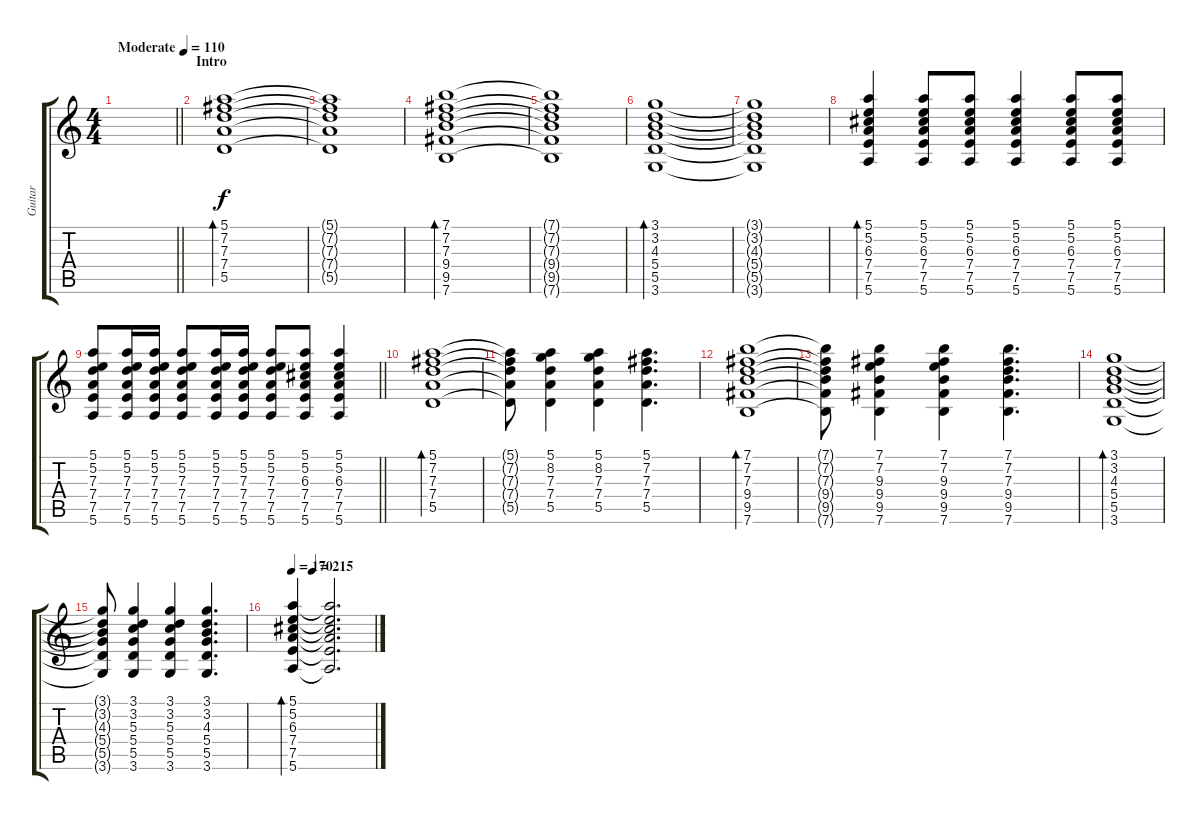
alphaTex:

\track ("Guitar" "Guitar") {instrument distortionguitar}
\staff {score tabs}
\tuning (E4 B3 G3 D3 A2 E2) {hide}
\ts (4 4)
\tempo (110 "Moderate")
\clef g2
\barLineRight lightlight
\ks c
|
\section ("" "Intro")
(5.1 7.2 7.3 7.4 5.5).1{bd 120} |
(5.1{t} 7.2{t} 7.3{t} 7.4{t} 5.5{t}).1 |
(7.1 7.2 7.3 9.4 9.5 7.6).1{bd 120} |
(7.1{t} 7.2{t} 7.3{t} 9.4{t} 9.5{t} 7.6{t}).1 |
(3.1 3.2 4.3 5.4 5.5 3.6).1{bd 120} |
(3.1{t} 3.2{t} 4.3{t} 5.4{t} 5.5{t} 3.6{t}).1 |
(5.1 5.2 6.3 7.4 7.5 5.6).4{bd 120} (5.1 5.2 6.3 7.4 7.5 5.6).8 (5.1 5.2 6.3 7.4 7.5 5.6).8 (5.1 5.2 6.3 7.4 7.5 5.6).4 (5.1 5.2 6.3 7.4 7.5 5.6).8 (5.1 5.2 6.3 7.4 7.5 5.6).8 |
\barLineRight lightlight
(5.1 5.2 7.3 7.4 7.5 5.6).8 (5.1 5.2 7.3 7.4 7.5 5.6).16 (5.1 5.2 7.3 7.4 7.5 5.6).16 (5.1 5.2 7.3 7.4 7.5 5.6).8 (5.1 5.2 7.3 7.4 7.5 5.6).16 (5.1 5.2 7.3 7.4 7.5 5.6).16 (5.1 5.2 7.3 7.4 7.5 5.6).8 (5.1 5.2 6.3 7.4 7.5 5.6).8 (5.1 5.2 6.3 7.4 7.5 5.6).4 |
(5.1 7.2 7.3 7.4 5.5).1{bd 120} |
(5.1{t} 7.2{t} 7.3{t} 7.4{t} 5.5{t}).8 (5.1 8.2 7.3 7.4 5.5).4 (5.1 8.2 7.3 7.4 5.5).4 (5.1 7.2 7.3 7.4 5.5).4{d} |
(7.1 7.2 7.3 9.4 9.5 7.6).1{bd 120} |
(7.1{t} 7.2{t} 7.3{t} 9.4{t} 9.5{t} 7.6{t}).8 (7.1 7.2 9.3 9.4 9.5 7.6).4 (7.1 7.2 9.3 9.4 9.5 7.6).4 (7.1 7.2 7.3 9.4 9.5 7.6).4{d} |
(3.1 3.2 4.3 5.4 5.5 3.6).1{bd 120} |
(3.1{t} 3.2{t} 4.3{t} 5.4{t} 5.5{t} 3.6{t}).8 (3.1 3.2 5.3 5.4 5.5 3.6).4 (3.1 3.2 5.3 5.4 5.5 3.6).4 (3.1 3.2 4.3 5.4 5.5 3.6).4{d} |
\tempo 170
\tempo (215 0.25)
(5.1 5.2 6.3 7.4 7.5 5.6).4{bd 120} (5.1{t} 5.2{t} 6.3{t} 7.4{t} 7.5{t} 5.6{t}).2{d}
